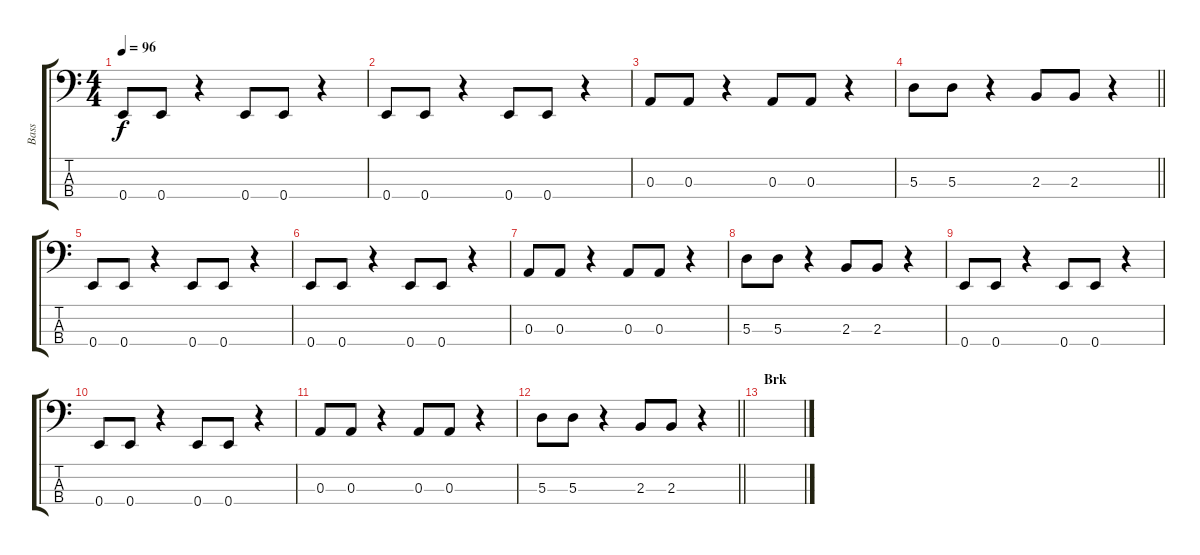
\track ("Bass" "Bass") {instrument electricbassfinger}
\staff {score tabs}
\tuning (G2 D2 A1 E1) {hide}
\ts (4 4)
\tempo 96
\clef f4
\ks c
0.4.8{dy f} 0.4.8 r.4 0.4.8 0.4.8 r.4 |
0.4.8 0.4.8 r.4 0.4.8 0.4.8 r.4 |
0.3.8 0.3.8 r.4 0.3.8 0.3.8 r.4 |
\barLineRight lightlight
5.3.8 5.3.8 r.4 2.3.8 2.3.8 r.4 |
0.4.8 0.4.8 r.4 0.4.8 0.4.8 r.4 |
0.4.8 0.4.8 r.4 0.4.8 0.4.8 r.4 |
0.3.8 0.3.8 r.4 0.3.8 0.3.8 r.4 |
5.3.8 5.3.8 r.4 2.3.8 2.3.8 r.4 |
0.4.8 0.4.8 r.4 0.4.8 0.4.8 r.4 |
0.4.8 0.4.8 r.4 0.4.8 0.4.8 r.4 |
0.3.8 0.3.8 r.4 0.3.8 0.3.8 r.4 |
\barLineRight lightlight
5.3.8 5.3.8 r.4 2.3.8 2.3.8 r.4 |
\section ("" "Brk")
